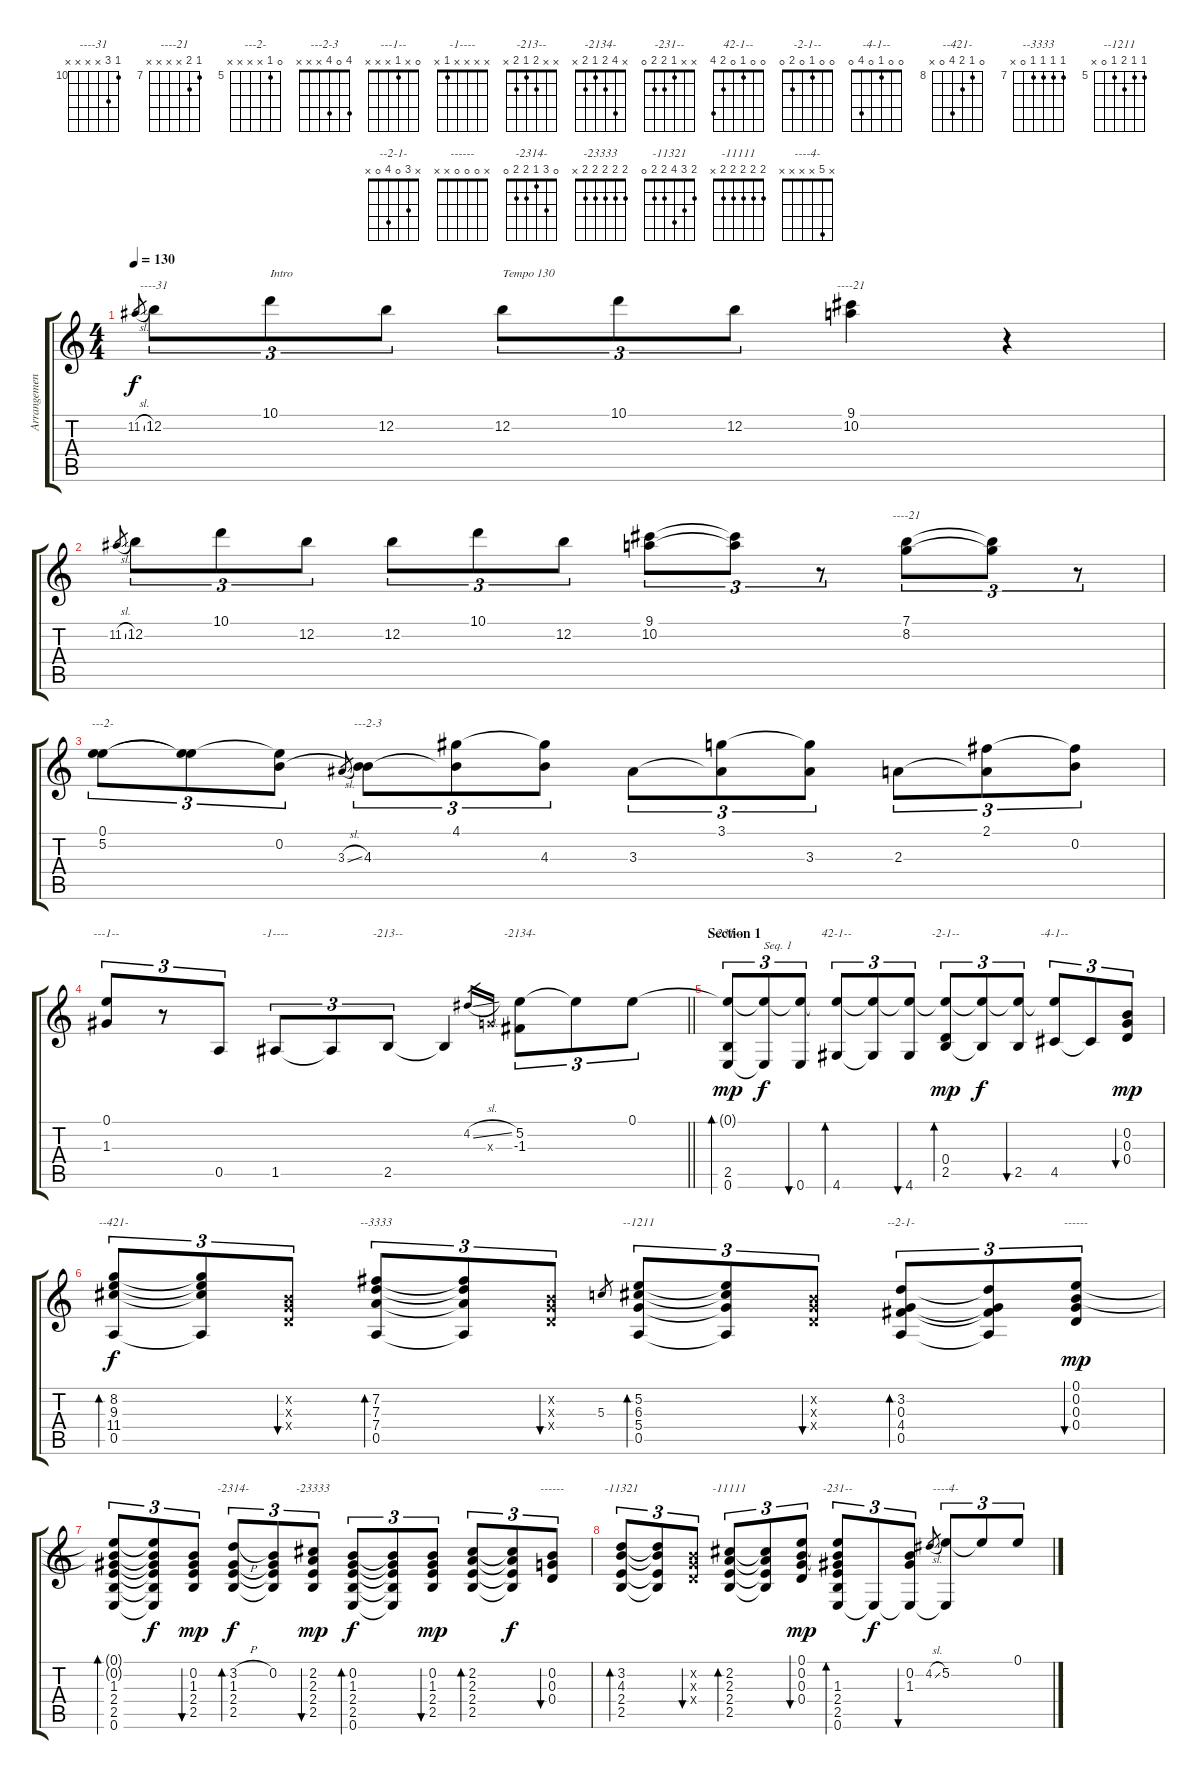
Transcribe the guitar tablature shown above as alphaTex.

\track ("Arrangement guitare février 2002" "Arrangemen") {instrument acousticguitarsteel}
\staff {score tabs}
\tuning (E4 B3 G3 D3 A2 E2) {hide}
\chord ("----31" 10 12 x x x x) {firstfret 10}
\chord ("----21" 9 10 x x x x) {firstfret 9}
\chord ("----21" 7 8 x x x x) {firstfret 7}
\chord ("---2-" 0 5 x x x x) {firstfret 5}
\chord ("---2-3" 4 0 4 x x x)
\chord ("---1--" 0 x 1 x x x)
\chord ("-1----" x x x x 1 x)
\chord ("-213--" x x 2 1 2 x)
\chord ("-2134-" x 4 2 1 2 x)
\chord ("-231--" 0 0 1 2 2 0)
\chord ("42-1--" 0 0 1 0 2 4)
\chord ("-2-1--" 0 0 1 0 2 0)
\chord ("-4-1--" 0 0 1 0 4 0)
\chord ("--421-" 0 8 9 11 0 x) {firstfret 8}
\chord ("--3333" 7 7 7 7 0 x) {firstfret 7}
\chord ("--1211" 5 5 6 5 0 x) {firstfret 5}
\chord ("--2-1-" x 3 0 4 0 x)
\chord ("------" 0 0 0 0 0 0)
\chord ("-2314-" 0 3 1 2 2 0)
\chord ("-23333" 2 2 2 2 2 x)
\chord ("------" x 0 0 0 x x)
\chord ("-11321" 2 3 4 2 2 0)
\chord ("-11111" 2 2 2 2 2 x)
\chord ("-231--" x x 1 2 2 0)
\chord ("----4-" x 5 x x x x)
\ts (4 4)
\tempo 130
\clef g2
\ks c
11.2{sl}.8{gr dy f instrument acousticguitarsteel} 12.2.8{tu (3 2) ch "----31"} 10.1.8{tu (3 2) txt "Intro"} 12.2.8{tu (3 2)} 12.2.8{tu (3 2) txt "Tempo 130"} 10.1.8{tu (3 2)} 12.2.8{tu (3 2)} (9.1 10.2).4{ch "----21"} r.4 |
11.2{sl}.8{gr} 12.2.8{tu (3 2)} 10.1.8{tu (3 2)} 12.2.8{tu (3 2)} 12.2.8{tu (3 2)} 10.1.8{tu (3 2)} 12.2.8{tu (3 2)} (9.1 10.2).8{tu (3 2)} (9.1{t} 10.2{t}).8{tu (3 2)} r.8{tu (3 2)} (7.1 8.2).8{tu (3 2) ch "----21"} (7.1{t} 8.2{t}).8{tu (3 2)} r.8{tu (3 2)} |
(0.1 5.2).8{tu (3 2) ch "---2-"} (0.1{t} 5.2{t}).8{tu (3 2)} (0.1{t} 0.2).8{tu (3 2)} 3.3{sl}.8{gr} (0.2{t} 4.3).8{tu (3 2) ch "---2-3"} (4.1 4.3{t}).8{tu (3 2)} (4.1{t} 4.3).8{tu (3 2)} 3.3.8{tu (3 2)} (3.1 3.3{t}).8{tu (3 2)} (3.1{t} 3.3).8{tu (3 2)} 2.3.8{tu (3 2)} (2.1 2.3{t}).8{tu (3 2)} (2.1{t} 0.2).8{tu (3 2)} |
\barLineRight lightlight
(0.1 1.3).8{tu (3 2) ch "---1--"} r.8{tu (3 2)} 0.5.8{tu (3 2)} 1.5.8{tu (3 2) ch "-1----"} 1.5{t}.8{tu (3 2)} 2.5.8{tu (3 2) ch "-213--"} 2.5{t}.4 4.2{sl}.16{gr} 0.3{x}.16{gr} (5.2 -1.3).8{tu (3 2) ch "-2134-"} 5.2{t}.8{tu (3 2)} 0.1.8{tu (3 2)} |
\section ("" "Section 1")
(0.1{t} 2.5 0.6).8{tu (3 2) bd 30 ch "-231--" dy mp} (0.1{t} 0.6{t}).8{tu (3 2) txt "Seq. 1" dy f} (0.1{t} 0.6).8{tu (3 2) bu 30} (0.1{t} 4.6).8{tu (3 2) bd 30 ch "42-1--"} (0.1{t} 4.6{t}).8{tu (3 2)} (0.1{t} 4.6).8{tu (3 2) bu 30} (0.1{t} 0.4 2.5).8{tu (3 2) bd 30 ch "-2-1--" dy mp} (0.1{t} 2.5{t}).8{tu (3 2) dy f} (0.1{t} 2.5).8{tu (3 2) bu 30} (0.1{t} 4.5).8{tu (3 2) ch "-4-1--"} 4.5{t}.8{tu (3 2)} (0.2 0.3 0.4).8{tu (3 2) bu 30 dy mp} |
(8.2 9.3 11.4 0.5).8{tu (3 2) bd 30 ch "--421-" dy f} (8.2{t} 9.3{t} 11.4{t} 0.5{t}).8{tu (3 2)} (0.2{x} 0.3{x} 0.4{x}).8{tu (3 2) bu 30} (7.2 7.3 7.4 0.5).8{tu (3 2) bd 30 ch "--3333"} (7.2{t} 7.3{t} 7.4{t} 0.5{t}).8{tu (3 2)} (0.2{x} 0.3{x} 0.4{x}).8{tu (3 2) bu 30} 5.3.8{gr} (5.2 6.3 5.4 0.5).8{tu (3 2) bd 30 ch "--1211"} (5.2{t} 6.3{t} 5.4{t} 0.5{t}).8{tu (3 2)} (0.2{x} 0.3{x} 0.4{x}).8{tu (3 2) bu 30} (3.2 0.3 4.4 0.5).8{tu (3 2) bd 30 ch "--2-1-"} (3.2{t} 0.3{t} 4.4{t} 0.5{t}).8{tu (3 2)} (0.1 0.2 0.3 0.4).8{tu (3 2) bu 30 ch "------" dy mp} |
(0.1{t} 0.2{t} 1.3 2.4 2.5 0.6).8{tu (3 2) bd 30} (0.1{t} 0.2{t} 1.3{t} 2.4{t} 2.5{t} 0.6{t}).8{tu (3 2) dy f} (0.2 1.3 2.4 2.5).8{tu (3 2) bu 30 dy mp} (3.2{h} 1.3 2.4 2.5).8{tu (3 2) bd 30 ch "-2314-" dy f} (0.2 1.3{t} 2.4{t} 2.5{t}).8{tu (3 2)} (2.2 2.3 2.4 2.5).8{tu (3 2) bu 30 ch "-23333" dy mp} (0.2 1.3 2.4 2.5 0.6).8{tu (3 2) bd 30 dy f} (0.2{t} 1.3{t} 2.4{t} 2.5{t} 0.6{t}).8{tu (3 2)} (0.2 1.3 2.4 2.5).8{tu (3 2) bu 30 dy mp} (2.2 2.3 2.4 2.5).8{tu (3 2) bd 30} (2.2{t} 2.3{t} 2.4{t} 2.5{t}).8{tu (3 2) dy f} (0.2 0.3 0.4).8{tu (3 2) bu 30 ch "------"} |
(3.2 4.3 2.4 2.5).8{tu (3 2) bd 30 ch "-11321"} (3.2{t} 4.3{t} 2.4{t} 2.5{t}).8{tu (3 2)} (0.2{x} 0.3{x} 0.4{x}).8{tu (3 2) bu 30} (2.2 2.3 2.4 2.5).8{tu (3 2) bd 30 ch "-11111"} (2.2{t} 2.3{t} 2.4{t} 2.5{t}).8{tu (3 2)} (0.1 0.2 0.3 0.4).8{tu (3 2) bu 30 dy mp} (0.1{t} 0.2{t} 1.3 2.4 2.5 0.6).8{tu (3 2) bd 30 ch "-231--"} 0.6{t}.8{tu (3 2) dy f} (0.2 1.3 0.6{t}).8{tu (3 2) bu 30} 4.2{sl}.8{gr} (5.2 0.6{t}).8{tu (3 2) ch "----4-"} 5.2{t}.8{tu (3 2)} 0.1.8{tu (3 2)}
